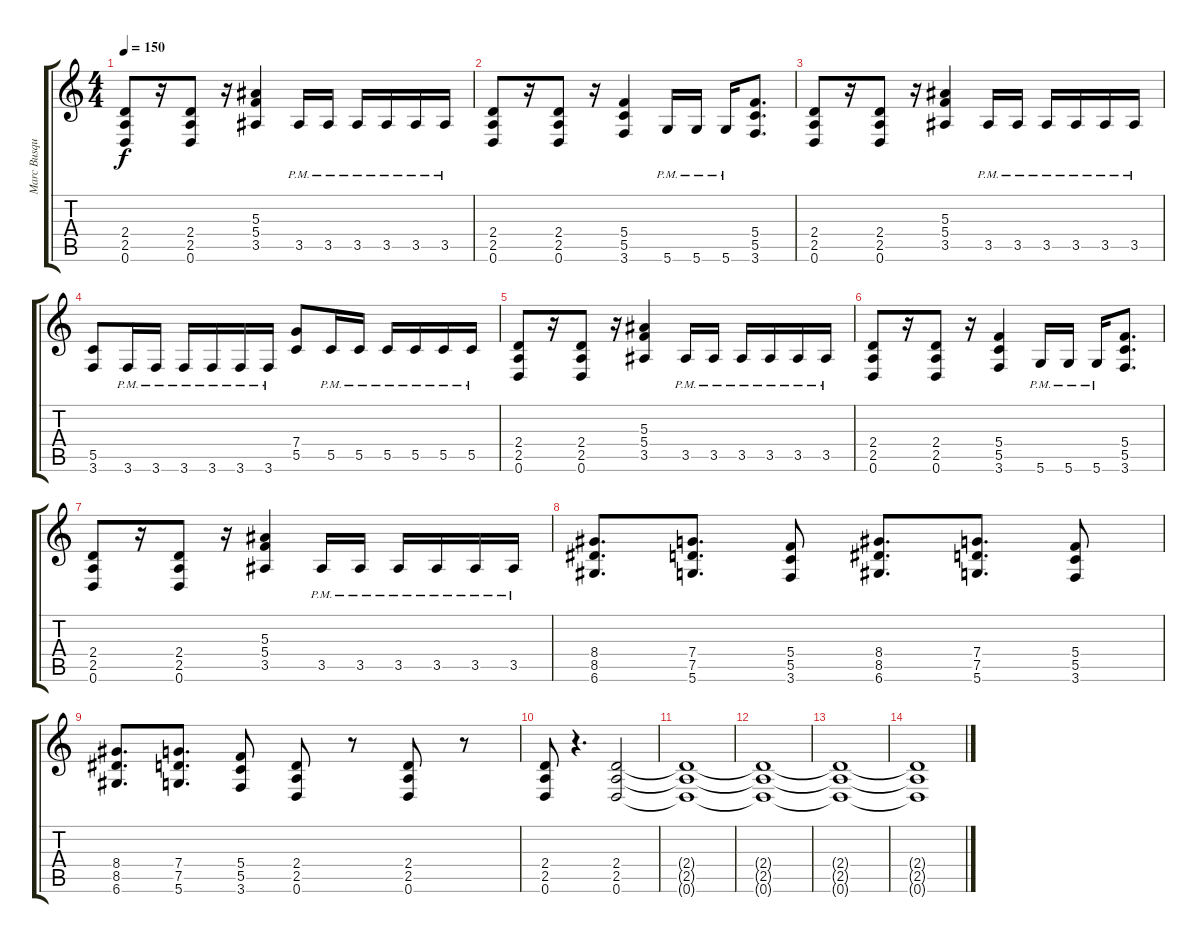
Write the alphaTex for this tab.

\track ("Marc Busque" "Marc Busqu") {instrument distortionguitar}
\staff {score tabs}
\tuning (D4 A3 F3 C3 G2 D2) {hide}
\ts (4 4)
\tempo 150
\clef g2
\ks c
(2.4 2.5 0.6).8{dy f} r.16 (2.4 2.5 0.6).8 r.16 (5.3 5.4 3.5).4 3.5{pm}.16 3.5{pm}.16 3.5{pm}.16 3.5{pm}.16 3.5{pm}.16 3.5{pm}.16 |
(2.4 2.5 0.6).8 r.16 (2.4 2.5 0.6).8 r.16 (5.4 5.5 3.6).4 5.6{pm}.16 5.6{pm}.16 5.6{pm}.16 (5.4 5.5 3.6).8{d} |
(2.4 2.5 0.6).8 r.16 (2.4 2.5 0.6).8 r.16 (5.3 5.4 3.5).4 3.5{pm}.16 3.5{pm}.16 3.5{pm}.16 3.5{pm}.16 3.5{pm}.16 3.5{pm}.16 |
(5.5 3.6).8 3.6{pm}.16 3.6{pm}.16 3.6{pm}.16 3.6{pm}.16 3.6{pm}.16 3.6{pm}.16 (7.4 5.5).8 5.5{pm}.16 5.5{pm}.16 5.5{pm}.16 5.5{pm}.16 5.5{pm}.16 5.5{pm}.16 |
(2.4 2.5 0.6).8 r.16 (2.4 2.5 0.6).8 r.16 (5.3 5.4 3.5).4 3.5{pm}.16 3.5{pm}.16 3.5{pm}.16 3.5{pm}.16 3.5{pm}.16 3.5{pm}.16 |
(2.4 2.5 0.6).8 r.16 (2.4 2.5 0.6).8 r.16 (5.4 5.5 3.6).4 5.6{pm}.16 5.6{pm}.16 5.6{pm}.16 (5.4 5.5 3.6).8{d} |
(2.4 2.5 0.6).8 r.16 (2.4 2.5 0.6).8 r.16 (5.3 5.4 3.5).4 3.5{pm}.16 3.5{pm}.16 3.5{pm}.16 3.5{pm}.16 3.5{pm}.16 3.5{pm}.16 |
(8.4 8.5 6.6).8{d} (7.4 7.5 5.6).8{d} (5.4 5.5 3.6).8 (8.4 8.5 6.6).8{d} (7.4 7.5 5.6).8{d} (5.4 5.5 3.6).8 |
(8.4 8.5 6.6).8{d} (7.4 7.5 5.6).8{d} (5.4 5.5 3.6).8 (2.4 2.5 0.6).8 r.8 (2.4 2.5 0.6).8 r.8 |
(2.4 2.5 0.6).8 r.4{d} (2.4 2.5 0.6).2 |
(2.4{t} 2.5{t} 0.6{t}).1 |
(2.4{t} 2.5{t} 0.6{t}).1 |
(2.4{t} 2.5{t} 0.6{t}).1 |
(2.4{t} 2.5{t} 0.6{t}).1
